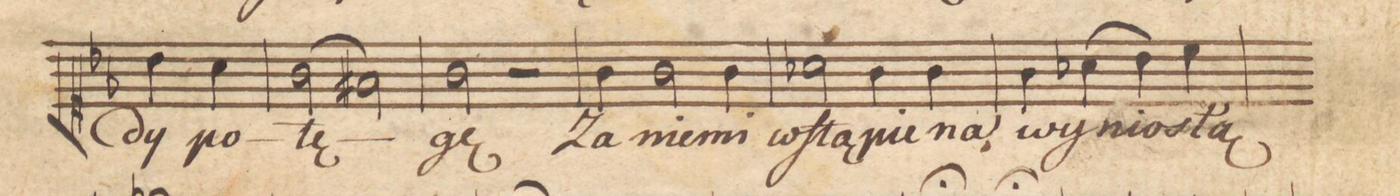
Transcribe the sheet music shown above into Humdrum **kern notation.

**kern	**text	**dynam
*I"Soprano.	*	*
*clefC1	*	*
*k[b-e-]	*	*
*met(c|)	*	*
*M2/2	*	*
4b-\	-dy	.
4a\	po-	.
=46	=46	=46
(2g\	-tę-	.
2f#X\)	.	.
=47	=47	=47
2g\	-gę	.
2r	.	.
=48	=48	=48
4g\	Za	.
2g\	nie-	.
4g\	-mi	.
=49	=49	=49
2a-X\	wſtą-	.
4g\	-pie	.
4g\	na	.
=50	=50	=50
4g\	wy-	.
(4a-X\	-nio-	.
4b-\)	.	.
4cc\	-słą	.
=51	=51	=51
*-	*-	*-
